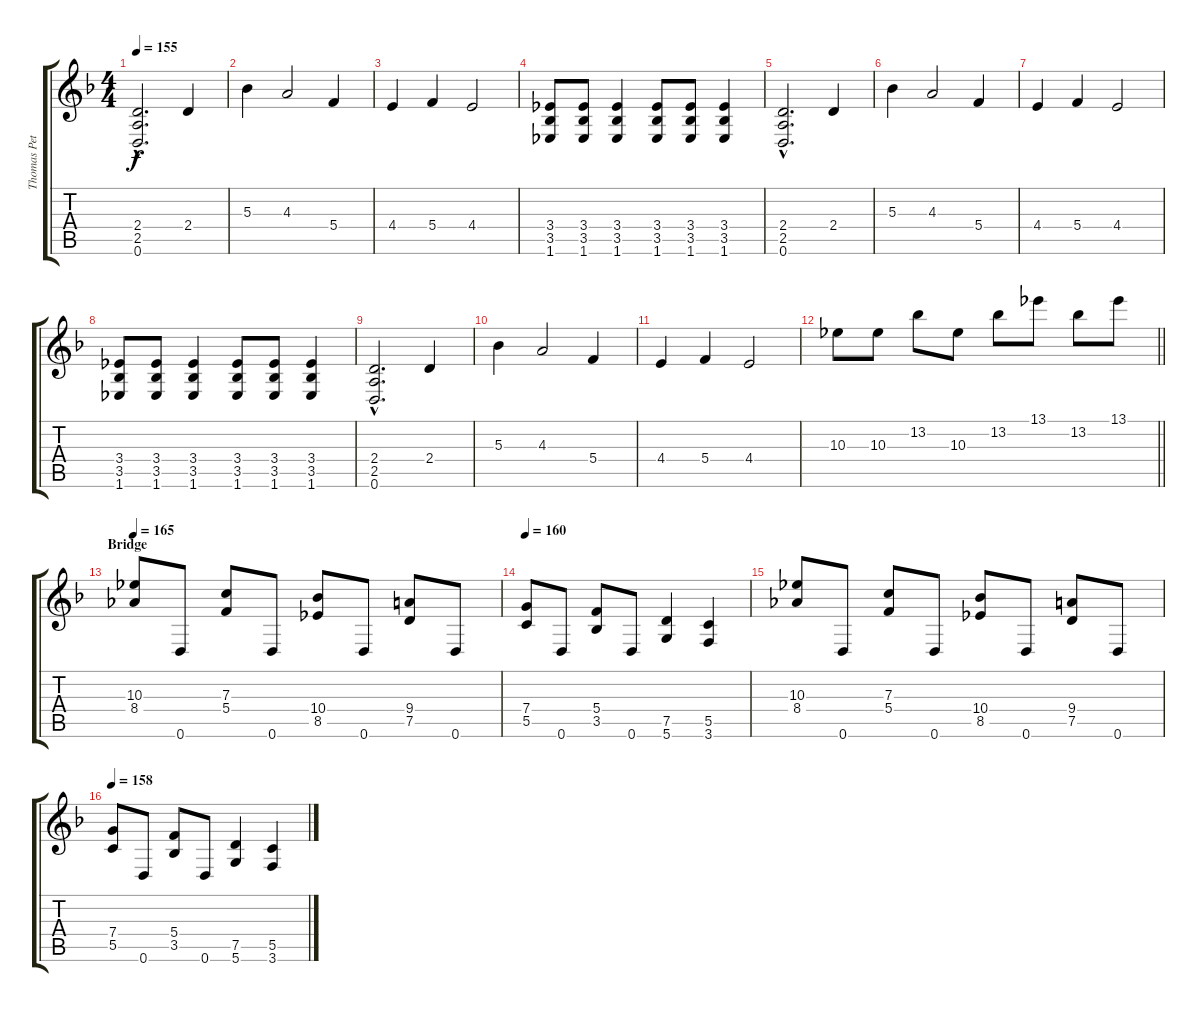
\track ("Thomas Petersson" "Thomas Pet") {instrument overdrivenguitar}
\staff {score tabs}
\tuning (D4 A3 F3 C3 G2 D2) {hide}
\ts (4 4)
\tempo 155
\clef g2
\ks dminor
(2.4{hac} 2.5{hac} 0.6{hac}).2{d dy f} 2.4.4 |
5.3.4 4.3.2 5.4.4 |
4.4.4 5.4.4 4.4.2 |
(3.4 3.5 1.6).8 (3.4 3.5 1.6).8 (3.4 3.5 1.6).4 (3.4 3.5 1.6).8 (3.4 3.5 1.6).8 (3.4 3.5 1.6).4 |
(2.4{hac} 2.5{hac} 0.6{hac}).2{d} 2.4.4 |
5.3.4 4.3.2 5.4.4 |
4.4.4 5.4.4 4.4.2 |
(3.4 3.5 1.6).8 (3.4 3.5 1.6).8 (3.4 3.5 1.6).4 (3.4 3.5 1.6).8 (3.4 3.5 1.6).8 (3.4 3.5 1.6).4 |
(2.4{hac} 2.5{hac} 0.6{hac}).2{d} 2.4.4 |
5.3.4 4.3.2 5.4.4 |
4.4.4 5.4.4 4.4.2 |
\barLineRight lightlight
10.3.8 10.3.8 13.2.8 10.3.8 13.2.8 13.1.8 13.2.8 13.1.8 |
\section ("" "Bridge")
\tempo 165
(10.3 8.4).8 0.6.8 (7.3 5.4).8 0.6.8 (10.4 8.5).8 0.6.8 (9.4 7.5).8 0.6.8 |
\tempo 160
(7.4 5.5).8 0.6.8 (5.4 3.5).8 0.6.8 (7.5 5.6).4 (5.5 3.6).4 |
(10.3 8.4).8 0.6.8 (7.3 5.4).8 0.6.8 (10.4 8.5).8 0.6.8 (9.4 7.5).8 0.6.8 |
\tempo 158
(7.4 5.5).8 0.6.8 (5.4 3.5).8 0.6.8 (7.5 5.6).4 (5.5 3.6).4
